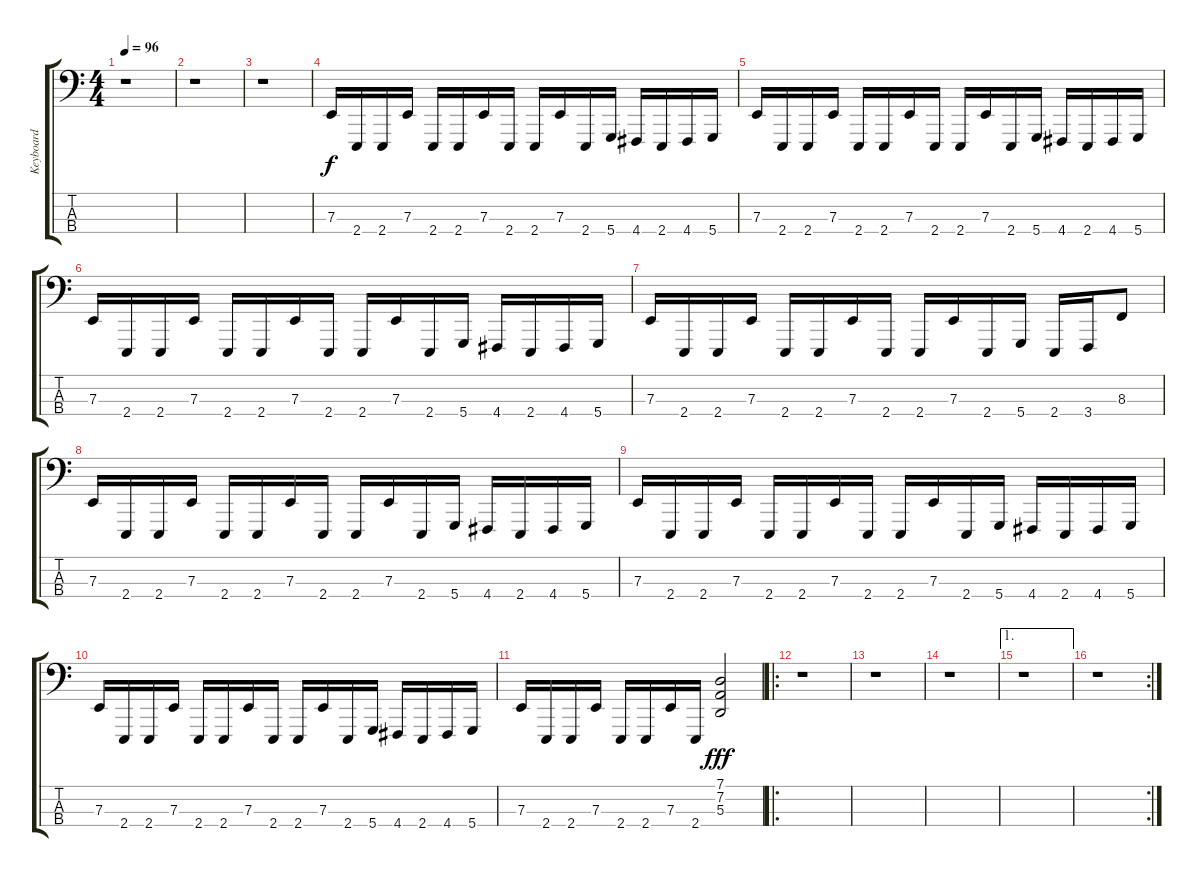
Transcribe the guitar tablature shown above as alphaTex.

\track ("Keyboard" "Keyboard") {instrument lead8bassandlead}
\staff {score tabs}
\tuning (G2 D2 A1 D1) {hide}
\ts (4 4)
\tempo 96
\clef f4
\ks c
r.1{dy f} |
r.1 |
r.1 |
7.3.16 2.4.16 2.4.16 7.3.16 2.4.16 2.4.16 7.3.16 2.4.16 2.4.16 7.3.16 2.4.16 5.4.16 4.4.16 2.4.16 4.4.16 5.4.16 |
7.3.16 2.4.16 2.4.16 7.3.16 2.4.16 2.4.16 7.3.16 2.4.16 2.4.16 7.3.16 2.4.16 5.4.16 4.4.16 2.4.16 4.4.16 5.4.16 |
7.3.16 2.4.16 2.4.16 7.3.16 2.4.16 2.4.16 7.3.16 2.4.16 2.4.16 7.3.16 2.4.16 5.4.16 4.4.16 2.4.16 4.4.16 5.4.16 |
7.3.16 2.4.16 2.4.16 7.3.16 2.4.16 2.4.16 7.3.16 2.4.16 2.4.16 7.3.16 2.4.16 5.4.16 2.4.16 3.4.16 8.3.8 |
7.3.16 2.4.16 2.4.16 7.3.16 2.4.16 2.4.16 7.3.16 2.4.16 2.4.16 7.3.16 2.4.16 5.4.16 4.4.16 2.4.16 4.4.16 5.4.16 |
7.3.16 2.4.16 2.4.16 7.3.16 2.4.16 2.4.16 7.3.16 2.4.16 2.4.16 7.3.16 2.4.16 5.4.16 4.4.16 2.4.16 4.4.16 5.4.16 |
7.3.16 2.4.16 2.4.16 7.3.16 2.4.16 2.4.16 7.3.16 2.4.16 2.4.16 7.3.16 2.4.16 5.4.16 4.4.16 2.4.16 4.4.16 5.4.16 |
7.3.16 2.4.16 2.4.16 7.3.16 2.4.16 2.4.16 7.3.16 2.4.16 (7.1 7.2 5.3).2{dy fff instrument gunshot} |
\ro
r.1 |
r.1 |
r.1 |
\ae 1
r.1 |
\rc 2
r.1
